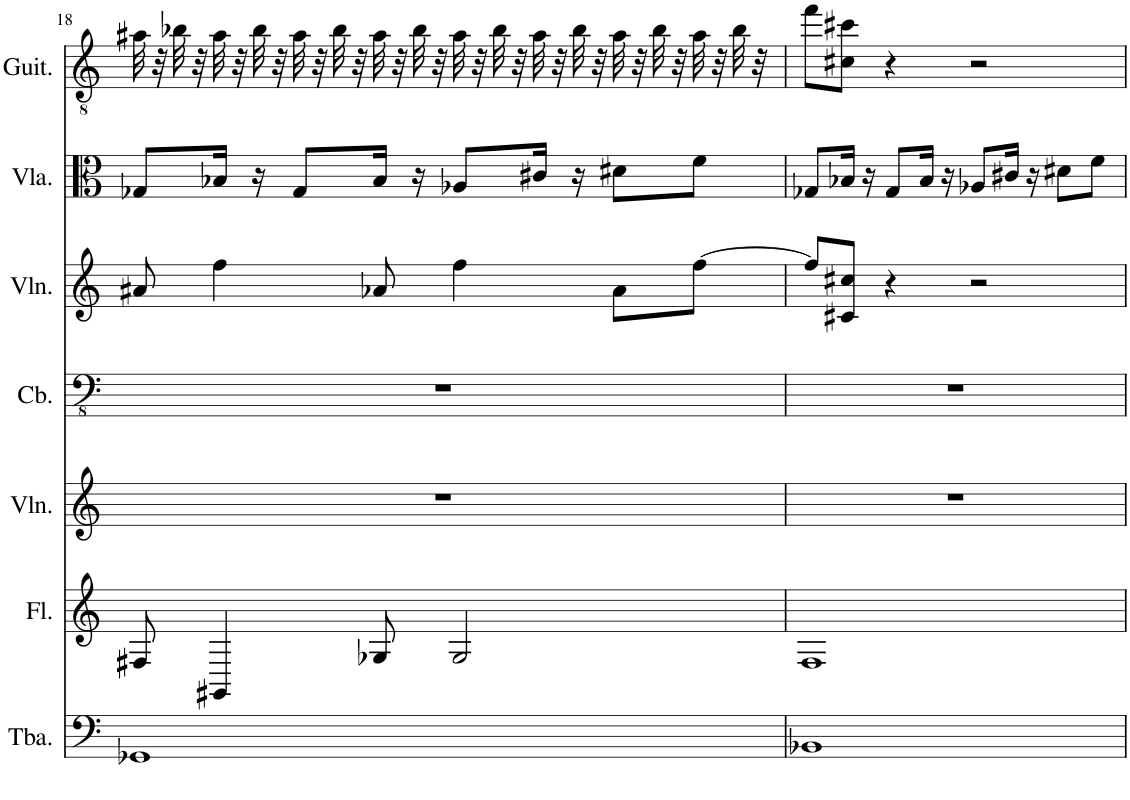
**kern	**kern	**kern	**kern	**kern	**kern	**kern
*part7	*part6	*part5	*part4	*part3	*part2	*part1
*staff7	*staff6	*staff5	*staff4	*staff3	*staff2	*staff1
*I"Tuba	*I"Flute	*I"Violin	*I"Contrabass	*I"Violin	*I"Viola	*I"Classical Guitar
*I'Tba.	*I'Fl.	*I'Vln.	*I'Cb.	*I'Vln.	*I'Vla.	*I'Guit.
!!LO:PB:g=z
*clefF4	*clefG2	*clefG2	*clefFv4	*clefG2	*clefC3	*clefGv2
*	*	*	*Trd7c12	*	*	*
*k[]	*k[]	*k[]	*k[]	*k[]	*k[]	*k[]
*M4/4	*M4/4	*M4/4	*M4/4	*M4/4	*M4/4	*M4/4
=18	=18	=18	=18	=18	=18	=18
1GG-X	8F#X/	1r	1r	8a#X/	8G-X/L	32a#X\
.	.	.	.	.	.	32r
.	.	.	.	.	.	32b-X\
.	.	.	.	.	.	32r
.	4GG#X/	.	.	4ff\	16B-X/Jk	32a#\
.	.	.	.	.	.	32r
.	.	.	.	.	16r	32b-\
.	.	.	.	.	.	32r
.	.	.	.	.	8G-/L	32a#\
.	.	.	.	.	.	32r
.	.	.	.	.	.	32b-\
.	.	.	.	.	.	32r
.	8G-X/	.	.	8a-X/	16B-/Jk	32a#\
.	.	.	.	.	.	32r
.	.	.	.	.	16r	32b-\
.	.	.	.	.	.	32r
.	2G-/	.	.	4ff\	8A-X/L	32a#\
.	.	.	.	.	.	32r
.	.	.	.	.	.	32b-\
.	.	.	.	.	.	32r
.	.	.	.	.	16c#X/Jk	32a#\
.	.	.	.	.	.	32r
.	.	.	.	.	16r	32b-\
.	.	.	.	.	.	32r
.	.	.	.	8a-\L	8d#X\L	32a#\
.	.	.	.	.	.	32r
.	.	.	.	.	.	32b-\
.	.	.	.	.	.	32r
.	.	.	.	[8ff\J	8f\J	32a#\
.	.	.	.	.	.	32r
.	.	.	.	.	.	32b-\
.	.	.	.	.	.	32r
=19	=19	=19	=19	=19	=19	=19
1BB-X	1F	1r	1r	8ff/L]	8G-X/L	8ff\L
.	.	.	.	8c#X/ 8cc#X/J	16B-X/Jk	8c#X\ 8cc#X\J
.	.	.	.	.	16r	.
.	.	.	.	4r	8G-/L	4r
.	.	.	.	.	16B-/Jk	.
.	.	.	.	.	16r	.
.	.	.	.	2r	8A-X/L	2r
.	.	.	.	.	16c#X/Jk	.
.	.	.	.	.	16r	.
.	.	.	.	.	8d#X\L	.
.	.	.	.	.	8f\J	.
=	=	=	=	=	=	=
*-	*-	*-	*-	*-	*-	*-
